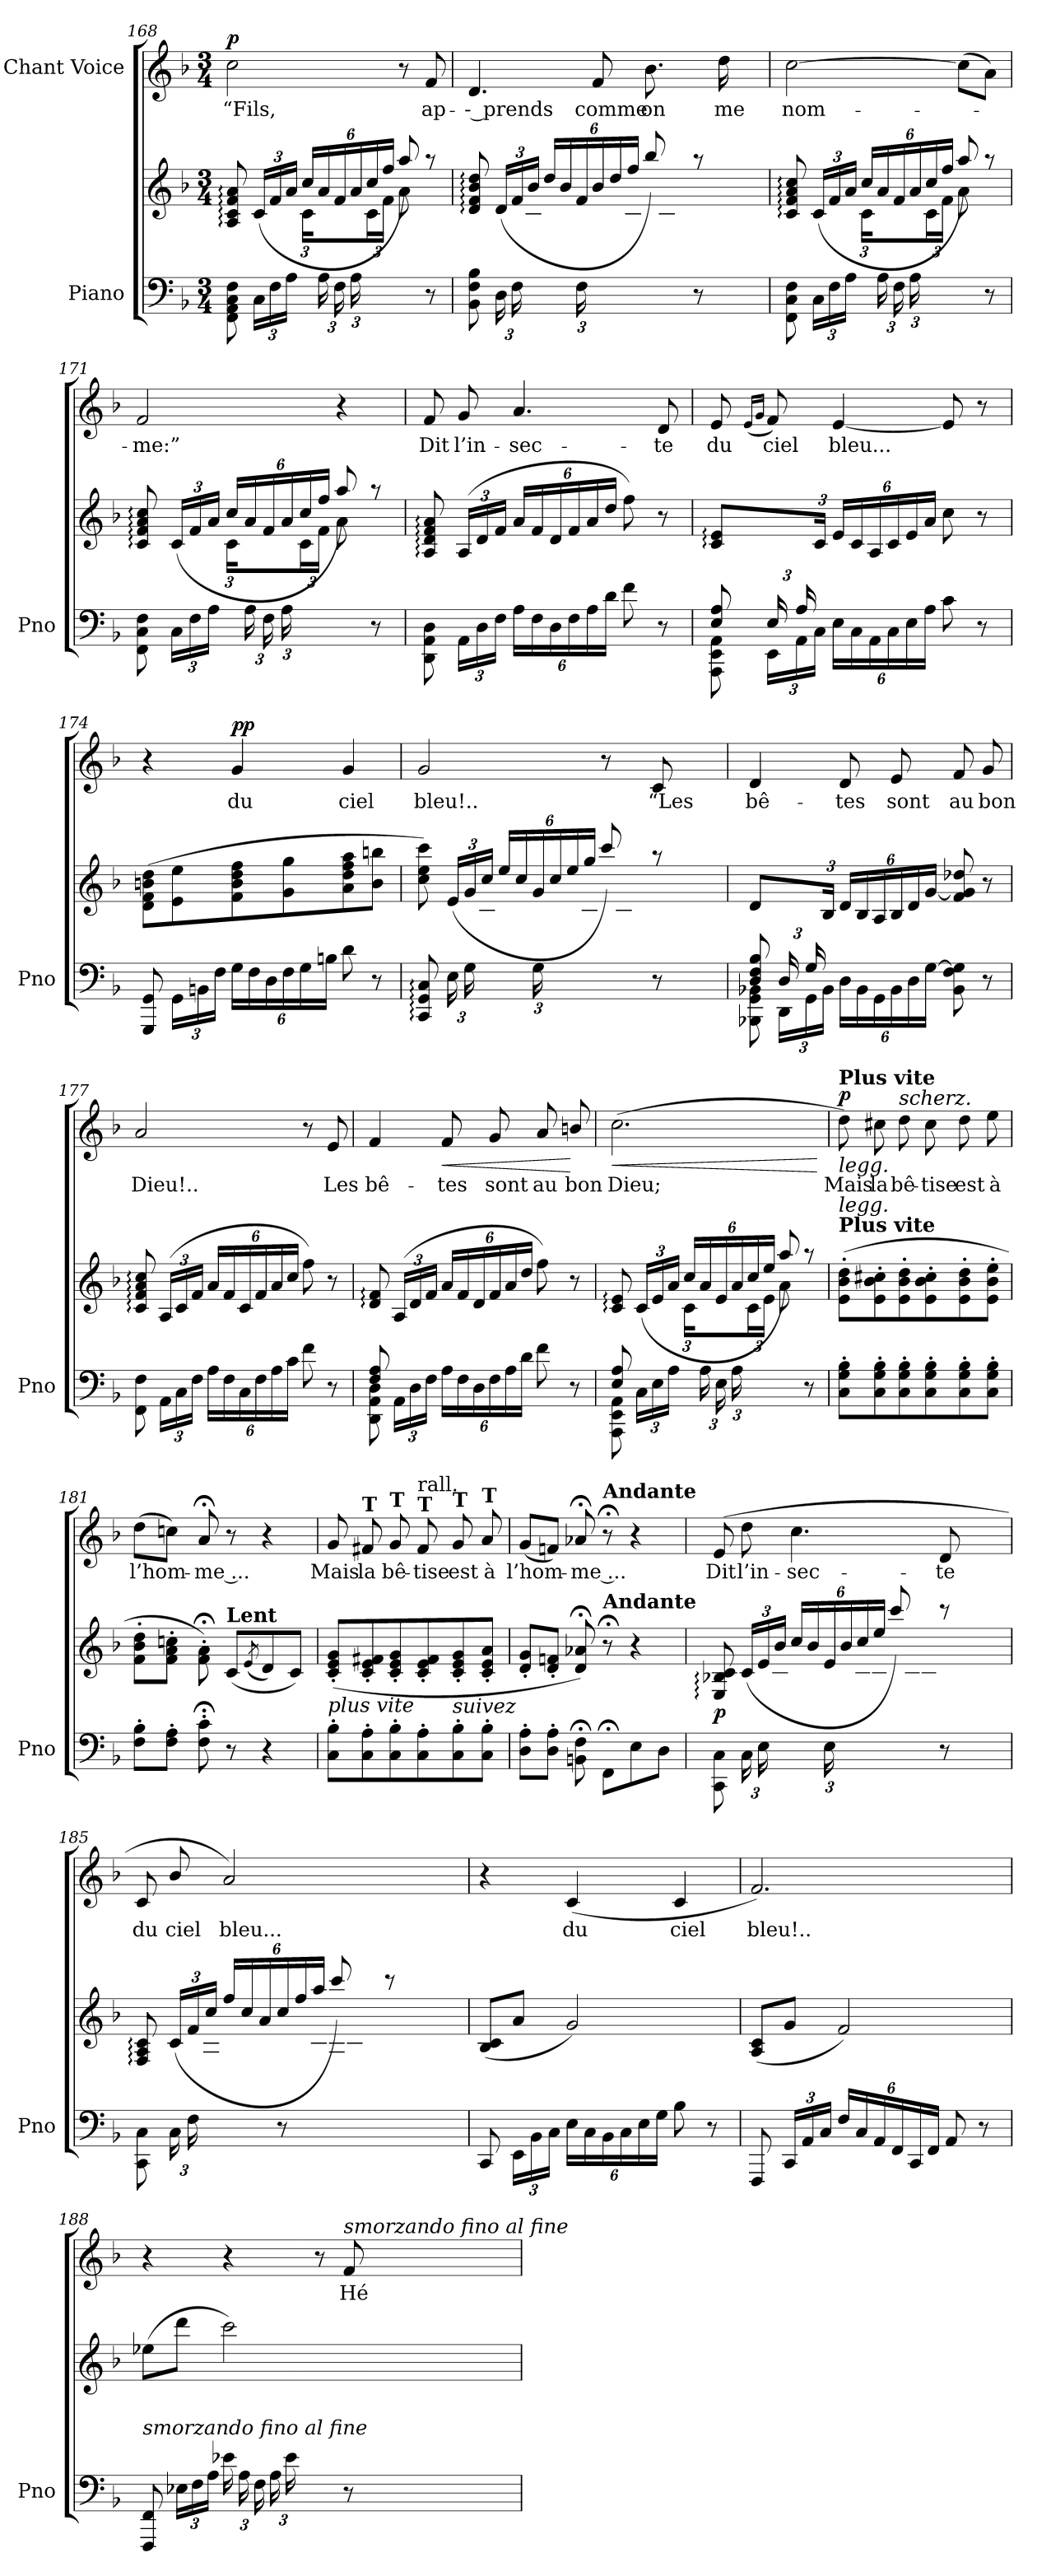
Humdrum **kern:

**kern	**kern	**dynam	**kern	**text	**dynam
*part2	*part2	*part2	*part1	*part1	*part1
*staff3	*staff2	*staff2/3	*staff1	*staff1	*staff1
*I"Piano	*	*	*I"Chant Voice	*	*
*I'Pno	*	*	*	*	*
*clefF4	*clefG2	*	*clefG2	*	*
*k[b-]	*k[b-]	*	*k[b-]	*	*
*M3/4	*M3/4	*	*M3/4	*	*
=168	=168	=168	=168	=168	=168
*	*^	*	*	*	*
!	!	!	!	!	!LO:LY:b	!LO:DY:a
8FF\ 8AA\ 8C\ 8F\	8A/: 8c/: 8f/: 8a/:	4ryy	.	2cc\	“Fils,	p
*Xbrackettup	*Xbrackettup	*	*	*	*	*
(<24C\LL	(>24c/LL	.	.	.	.	.
24F\	24f/	.	.	.	.	.
24A\JJ	24a/JJ	.	.	.	.	.
24ryy	24cc/LL	24c\LL	.	.	.	.
24A\	24a/	8ryy	.	.	.	.
24F\	24f/	.	.	.	.	.
24A\	24a/	.	.	.	.	.
24%5ryy	24cc/	24c\	.	.	.	.
.	24ff/JJ	24f\JJ	.	.	.	.
.	8aa/)	8a\)	.	8r	.	.
!	!	!	!	!	!LO:LY:b	!
8r	8raa	8ryy	.	8f/	ap-	.
!!LO:LB:g=z
=169	=169	=169	=169	=169	=169	=169
!	!	!	!	!	!LO:LY:b	!
8BB-\ 8F\ 8B-\	8d/: 8f/: 8b-/: 8dd/:	24%5ryy	.	4.d/	-- prends	.
(<24D\LL	(>24d/LL	.	.	.	.	.
24F\	24f/	.	.	.	.	.
8ryy	24b-/JJ	24B-\JJ	.	.	.	.
.	24dd/LL	24d\LL	.	.	.	.
.	24b-/	24B-\	.	.	.	.
24F\	24f/	24ryy	.	.	.	.
!	!	!	!	!	!LO:LY:b	!
4ryy	24b-/	24B-\	.	8f/	comme	.
.	24dd/	24d\	.	.	.	.
.	24ff/JJ	24f\JJ	.	.	.	.
!	!	!	!	!	!LO:LY:b	!
.	8bb-/)	8b-\)	.	8.b-\	on	.
8r	8raa	8ryy	.	.	.	.
!	!	!	!	!	!LO:LY:b	!
.	.	.	.	16dd\	me	.
=170	=170	=170	=170	=170	=170	=170
!	!	!	!	!	!LO:LY:b	!
8FF\ 8C\ 8F\	8c/: 8f/: 8a/: 8cc/:	4ryy	.	[2cc\	nom-	.
(<24C\LL	(>24c/LL	.	.	.	.	.
24F\	24f/	.	.	.	.	.
24A\JJ	24a/JJ	.	.	.	.	.
24ryy	24cc/LL	24c\LL	.	.	.	.
24A\	24a/	8ryy	.	.	.	.
24F\	24f/	.	.	.	.	.
24A\	24a/	.	.	.	.	.
24%5ryy	24cc/	24c\	.	.	.	.
.	24ff/JJ	24f\JJ	.	.	.	.
.	8aa/)	8a\)	.	(>8cc\L]	.	.
8r	8raa	8ryy	.	8a\J)	.	.
=171	=171	=171	=171	=171	=171	=171
!	!	!	!	!	!LO:LY:b	!
8FF\ 8C\ 8F\	8c/: 8f/: 8a/: 8cc/:	4ryy	.	2f/	-me:”	.
(<24C\LL	(>24c/LL	.	.	.	.	.
24F\	24f/	.	.	.	.	.
24A\JJ	24a/JJ	.	.	.	.	.
24ryy	24cc/LL	24c\LL	.	.	.	.
24A\	24a/	8ryy	.	.	.	.
24F\	24f/	.	.	.	.	.
24A\	24a/	.	.	.	.	.
24%5ryy	24cc/	24c\	.	.	.	.
.	24ff/JJ	24f\JJ	.	.	.	.
.	8aa/)	8a\)	.	4r	.	.
8r	8raa	8ryy	.	.	.	.
!!LO:LB:g=z
=172	=172	=172	=172	=172	=172	=172
!	!	!	!	!	!LO:LY:b	!
*	*v	*v	*	*	*	*
8DD\ 8AA\ 8D\	8A/: 8d/: 8f/: 8a/:	.	8f/	Dit	.
!	!	!	!	!LO:LY:b	!
24AA\LL	(>24A/LL	.	8g/	l’in-	.
24D\	24d/	.	.	.	.
24F\JJ	24f/JJ	.	.	.	.
!	!	!	!	!LO:LY:b	!
24A\LL	24a/LL	.	4.a/	-sec-	.
24F\	24f/	.	.	.	.
24D\	24d/	.	.	.	.
24F\	24f/	.	.	.	.
24A\	24a/	.	.	.	.
24d\JJ	24dd/JJ	.	.	.	.
8f\	8ff\)	.	.	.	.
!	!	!	!	!LO:LY:b	!
8r	8r	.	8d/	-te	.
=173	=173	=173	=173	=173	=173
*^	*	*	*	*	*
*	*^	*	*	*	*	*
!	!	!	!	!	!	!LO:LY:b	!
8ryy	8AAA\ 8EE\ 8AA\	8E/ 8A/	8c/: 8e/:	.	8e/	du	.
.	.	.	.	.	(<16qe/LL	.	.
.	.	.	.	.	16qg/JJ	.	.
!	!	!	!	!	!	!LO:LY:b	!
(>24E/LL	24EE\LL	8ryy	12ryy	.	8f/)	ciel	.
24A/	24AA\	.	.	.	.	.	.
24%13ryy	24C\JJ	.	24c/JJ	.	.	.	.
!	!	!	!	!	!	!LO:LY:b	!
.	24E\LL	4ryy	24e/LL	.	[4e/	bleu...	.
.	24C\	.	24c/	.	.	.	.
.	24AA\	.	24A/	.	.	.	.
.	24C\	.	24c/	.	.	.	.
.	24E\	.	24e/	.	.	.	.
.	24A\JJ	.	24a/JJ	.	.	.	.
.	8c\	4ryy	8cc\)	.	8e/]	.	.
.	8r	.	8r	.	8r	.	.
*v	*v	*v	*	*	*	*	*
=174	=174	=174	=174	=174	=174
8GGG/ 8GG/	(>8d\ 8f\ 8bn\ 8dd\L	.	4r	.	.
24GG\LL	8e\ 8ee\	.	.	.	.
24BBn\	.	.	.	.	.
24F\JJ	.	.	.	.	.
!	!	!	!	!LO:LY:b	!LO:DY:a
24G\LL	8f\ 8b\ 8dd\ 8ff\	.	4g/	du	pp
24F\	.	.	.	.	.
24D\	.	.	.	.	.
24F\	8g\ 8gg\	.	.	.	.
24G\	.	.	.	.	.
24Bn\JJ	.	.	.	.	.
!	!	!	!	!LO:LY:b	!
8d\	8a\ 8dd\ 8ff\ 8aa\	.	4g/	ciel	.
8r	8b\ 8bbn\J	.	.	.	.
!!LO:LB:g=z
=175	=175	=175	=175	=175	=175
*	*^	*	*	*	*
!	!	!	!	!	!LO:LY:b	!
8CC/: 8GG/: 8C/:	8cc\ 8ee\ 8ccc\)	24%5ryy	.	2g/	bleu!..	.
(<24E\LL	(>24e/LL	.	.	.	.	.
24G\	24g/	.	.	.	.	.
8ryy	24cc/JJ	24c\JJ	.	.	.	.
.	24ee/LL	24e\LL	.	.	.	.
.	24cc/	24c\	.	.	.	.
24G\	24g/	24ryy	.	.	.	.
4ryy	24cc/	24c\	.	.	.	.
.	24ee/	24e\	.	.	.	.
.	24gg/JJ	24g\JJ	.	.	.	.
.	8ccc/)	8cc\)	.	8r	.	.
!	!	!	!	!	!LO:LY:b	!
8r	8raa	8ryy	.	8c/	“Les	.
=176	=176	=176	=176	=176	=176	=176
*^	*	*	*	*	*	*
*	*^	*	*	*	*	*	*
!	!	!	!	!	!	!	!LO:LY:b	!
*	*	*	*v	*v	*	*	*	*
8ryy	8BBB-X\ 8GG\ 8BB-X\	8D/ 8F/ 8B-/	8d:/	.	4d/	bê-	.
(>24D/LL	24DD\LL	8ryy	12ryy	.	.	.	.
24G/	24GG\	.	.	.	.	.	.
24%13ryy	24BB-\JJ	.	24B-/JJ	.	.	.	.
!	!	!	!	!	!	!LO:LY:b	!
.	24D\LL	4ryy	24d/LL	.	8d/	-tes	.
.	24BB-\	.	24B-/	.	.	.	.
.	24GG\	.	24A/	.	.	.	.
!	!	!	!	!	!	!LO:LY:b	!
.	24BB-\	.	24B-/	.	8e/	sont	.
.	24D\	.	24d/	.	.	.	.
.	[24G\JJ	.	[24g/JJ	.	.	.	.
!	!	!	!	!	!	!LO:LY:b	!
.	8BB-\ 8F\ 8G\]	4ryy	8f/ 8g/] 8dd-X/)	.	8f/	au	.
!	!	!	!	!	!	!LO:LY:b	!
.	8r	.	8r	.	8g/	bon	.
*	*v	*v	*	*	*	*	*
=177	=177	=177	=177	=177	=177	=177
!	!	!	!	!	!LO:LY:b	!
*v	*v	*	*	*	*	*
8FF\ 8F\	8c/: 8f/: 8a/: 8cc/:	.	2a/	Dieu!..	.
24AA\LL	(>24A/LL	.	.	.	.
24C\	24c/	.	.	.	.
24F\JJ	24f/JJ	.	.	.	.
24A\LL	24a/LL	.	.	.	.
24F\	24f/	.	.	.	.
24C\	24c/	.	.	.	.
24F\	24f/	.	.	.	.
24A\	24a/	.	.	.	.
24c\JJ	24cc/JJ	.	.	.	.
8f\	8ff\)	.	8r	.	.
!	!	!	!	!LO:LY:b	!
8r	8r	.	8e/	Les	.
!!LO:PB:g=z
=178	=178	=178	=178	=178	=178
*^	*	*	*	*	*
!	!	!	!	!	!LO:LY:b	!
8DD\ 8AA\ 8D\	8F/ 8A/	8d/: 8f/:	.	4f/	bê-	.
24AA\LL	2ryy	(>24A/LL	.	.	.	.
24D\	.	24d/	.	.	.	.
24F\JJ	.	24f/JJ	.	.	.	.
!	!	!	!	!	!LO:LY:b	!LO:HP:b
24A\LL	.	24a/LL	.	8f/	-tes	<
24F\	.	24f/	.	.	.	.
24D\	.	24d/	.	.	.	.
!	!	!	!	!	!LO:LY:b	!
24F\	.	24f/	.	8g/	sont	.
24A\	.	24a/	.	.	.	.
24d\JJ	.	24dd/JJ	.	.	.	.
!	!	!	!	!	!LO:LY:b	!
8f\	.	8ff\)	.	8a/	au	.
!	!	!	!	!	!LO:LY:b	!
8r	8ryy	8r	.	8bn/	bon	[
=179	=179	=179	=179	=179	=179	=179
*	*	*^	*	*	*	*
!	!	!	!	!	!	!LO:LY:b	!LO:HP:b
8AAA\ 8EE\ 8AA\	8E/ 8A/	8c/: 8e/:	4ryy	.	(>2.cc\	Dieu;	<
(<24C\LL	8ryy	(>24c/LL	.	.	.	.	.
24E\	.	24e/	.	.	.	.	.
24A\JJ	.	24a/JJ	.	.	.	.	.
24ryy	4ryy	24cc/LL	24c\LL	.	.	.	.
24A\	.	24a/	8ryy	.	.	.	.
24E\	.	24e/	.	.	.	.	.
24A\	.	24a/	.	.	.	.	.
24%5ryy	.	24cc/	24c\	.	.	.	.
.	.	24ee/JJ	24e\JJ	.	.	.	.
.	4ryy	8aa/)	8a\)	.	.	.	.
8r	.	8raa	8ryy	.	.	.	.
*v	*v	*	*	*	*	*	*
*	*v	*v	*	*	*	*
.	.	.	.	.	[
=180	=180	=180	=180	=180	=180
*	*	*	*MM100	*	*
!	!	!	!LO:TX:a:B:t=Plus vite	!	!
!	!	!	!LO:TX:b:i:t=legg.	!	!
!	!LO:TX:a:B:t=Plus vite	!	!	!	!
!	!LO:TX:a:i:t=legg.	!	!	!	!
!	!	!LO:DY:b	!	!LO:LY:b	!
!	!	!LO:DY:n=1:b	!	!	!LO:DY:a
8C\' 8G\' 8B-\'L	(>8e\' 8b-\' 8dd\'L	pp other-dynamics	8dd\)	Mais	p
!	!	!	!	!LO:LY:b	!
8C\' 8G\' 8B-\'	8e\' 8b-\' 8cc#X\'	.	8cc#X\	la	.
!	!	!	!LO:TX:a:i:t=scherz.	!	!
!	!	!	!	!LO:LY:b	!
8C\' 8G\' 8B-\'	8e\' 8b-\' 8dd\'	.	8dd\	bê-	.
!	!	!	!	!LO:LY:b	!
8C\' 8G\' 8B-\'	8e\' 8b-\' 8cc#\'	.	8cc#\	-tise	.
!	!	!	!	!LO:LY:b	!
8C\' 8G\' 8B-\'	8e\' 8b-\' 8dd\'	.	8dd\	est	.
!	!	!	!	!LO:LY:b	!
8C\' 8G\' 8B-\'J	8e\' 8b-\' 8ee\'J	.	8ee\	à	.
!!LO:LB:g=z
=181	=181	=181	=181	=181	=181
!	!	!	!	!LO:LY:b	!
8F\' 8B-\'L	8f\' 8b-\' 8dd\'L	.	(>8dd\L	l’hom-	.
8F\' 8A\'J	8f\' 8a\' 8ccn\'J	.	8ccn\J)	.	.
!	!	!	!	!LO:LY:b	!
8F\;<' 8c\;<'	8f\;<' 8a\;<')	.	8a;</	-me ...	.
*	*	*	*MM70	*	*
!	!LO:TX:a:B:t=Lent	!	!	!	!
8r	(<8c/L	.	8r	.	.
.	(<8qe/	.	.	.	.
4r	8d/)	.	4r	.	.
.	8c/J)	.	.	.	.
=182	=182	=182	=182	=182	=182
*	*	*	*MM100	*	*
!	!LO:TX:b:i:t=plus vite	!	!	!	!
!	!	!	!	!LO:LY:b	!
8C\' 8B-\'L	(>8c/' 8e/' 8g/'L	.	8g/	Mais	.
!	!	!	!LO:TX:a:B:t=T	!	!
!	!	!	!	!LO:LY:b	!
8C\' 8A\'	8c/' 8e/' 8f#X/'	.	8f#X/	la	.
!	!	!	!LO:TX:a:B:t=T	!	!
!	!	!	!	!LO:LY:b	!
8C\' 8B-\'	8c/' 8e/' 8g/'	.	8g/	bê-	.
!	!	!	!LO:TX:a:B:t=T	!	!
!	!	!	!LO:TX:a:t=rall.	!	!
!	!	!	!	!LO:LY:b	!
8C\' 8A\'	8c/' 8e/' 8f#/'	.	8f#/	-tise	.
!	!	!	!LO:TX:a:B:t=T	!	!
!	!LO:TX:b:i:t=suivez	!	!	!	!
!	!	!	!	!LO:LY:b	!
8C\' 8B-\'	8c/' 8e/' 8g/'	.	8g/	est	.
!	!	!	!LO:TX:a:B:t=T	!	!
!	!	!	!	!LO:LY:b	!
8C\' 8B-\'J	8c/' 8e/' 8a/'J	.	8a/	à	.
=183	=183	=183	=183	=183	=183
!	!	!	!	!LO:LY:b	!
8D\' 8A\'L	8d/' 8g/'L	.	(<8g/L	l’hom-	.
*	*	*	*MM88	*	*
8D\' 8A\'J	8d/' 8fn/'J	.	8fn/J)	.	.
!	!	!	!	!LO:LY:b	!
8BBn\;< 8F\;<	8d/;< 8a-X/;<)	.	8a-X;</	-me ...	.
!	!	!	!LO:TX:a:B:t=Andante	!	!
!	!LO:TX:a:B:t=Andante	!	!	!	!
8FF;<\L	8r;<	.	8r;<	.	.
8E\	4r	.	4r	.	.
8D\J	.	.	.	.	.
!!LO:LB:g=z
=184	=184	=184	=184	=184	=184
*	*^	*	*	*	*
!	!	!	!LO:DY:b	!	!LO:LY:b	!
8CC\ 8C\	8E/: 8B-X/: 8c/:	24%5ryy	p	(>8e/	Dit	.
!	!	!	!	!	!LO:LY:b	!
(<24C\LL	(>24c/LL	.	.	8dd\	l’in-	.
24E\	24e/	.	.	.	.	.
8ryy	24b-/JJ	24B-\JJ	.	.	.	.
!	!	!	!	!	!LO:LY:b	!
.	24cc/LL	24c\LL	.	4.cc\	-sec-	.
.	24b-/	24B-\	.	.	.	.
24E\	24e/	24ryy	.	.	.	.
4ryy	24b-/	24B-\	.	.	.	.
.	24cc/	24c\	.	.	.	.
.	24ee/JJ	24e\JJ	.	.	.	.
.	8ccc/)	8cc\)	.	.	.	.
!	!	!	!	!	!LO:LY:b	!
8r	8rccc	8ryy	.	8d/	-te	.
=185	=185	=185	=185	=185	=185	=185
!	!	!	!	!	!LO:LY:b	!
8CC\ 8C\	8F/: 8A/: 8c/:	24%5ryy	.	8c/	du	.
!	!	!	!	!	!LO:LY:b	!
(<24C\LL	(>24c/LL	.	.	8b-/	ciel	.
24F\	24f/	.	.	.	.	.
12%5ryy	24cc/JJ	24A\JJ	.	.	.	.
!	!	!	!	!	!LO:LY:b	!
.	24ff/LL	24f\LL	.	2a/)	bleu...	.
.	24cc/	24c\	.	.	.	.
.	24a/	24A\	.	.	.	.
.	24cc/	24c\	.	.	.	.
.	24ff/	24f\	.	.	.	.
.	24aa/JJ	24a\JJ	.	.	.	.
.	8ccc/)	8cc\)	.	.	.	.
8r	8rccc	8ryy	.	.	.	.
*	*v	*v	*	*	*	*
=186	=186	=186	=186	=186	=186
8CC/	(<8B-/ 8c/L	.	4r	.	.
24EE\LL	8a/J	.	.	.	.
24BB-\	.	.	.	.	.
24C\JJ	.	.	.	.	.
!	!	!	!	!LO:LY:b	!
24E\LL	2g/)	.	(>4c/	du	.
24C\	.	.	.	.	.
24BB-\	.	.	.	.	.
24C\	.	.	.	.	.
24E\	.	.	.	.	.
24G\JJ	.	.	.	.	.
!	!	!	!	!LO:LY:b	!
8B-\	.	.	4c/	ciel	.
8r	.	.	.	.	.
!!LO:LB:g=z
=187	=187	=187	=187	=187	=187
!	!	!	!	!LO:LY:b	!
8FFF/	(<8A/ 8c/L	.	2.f/)	bleu!..	.
24CC/LL	8g/J	.	.	.	.
24AA/	.	.	.	.	.
24C/JJ	.	.	.	.	.
24F/LL	2f/)	.	.	.	.
24C/	.	.	.	.	.
24AA/	.	.	.	.	.
24FF/	.	.	.	.	.
24CC/	.	.	.	.	.
24FF/JJ	.	.	.	.	.
8AA/	.	.	.	.	.
8r	.	.	.	.	.
=188	=188	=188	=188	=188	=188
*	*^	*	*	*	*
!	!LO:TX:b:i:t=smorzando fino al fine	!	!	!	!	!
8FFF/ 8FF/	(>8ee-X\L	24%11ryy	.	4r	.	.
(<24E-X\LL	8ddd\J	.	.	.	.	.
24F\	.	.	.	.	.	.
24A\JJ	.	.	.	.	.	.
24e-X\LL	2ccc\)	.	.	4r	.	.
24A\	.	.	.	.	.	.
24F\	.	.	.	.	.	.
24A\	.	.	.	.	.	.
24e-\	.	.	.	.	.	.
6ryy	.	24f\JJ	.	.	.	.
.	.	8a\)	.	8r	.	.
!	!	!	!	!LO:TX:a:i:t=smorzando fino al fine	!	!
!	!	!	!	!	!LO:LY:b	!
8r	.	8ryy	.	8f/	Hé-	.
*	*v	*v	*	*	*	*
=	=	=	=	=	=
*-	*-	*-	*-	*-	*-
